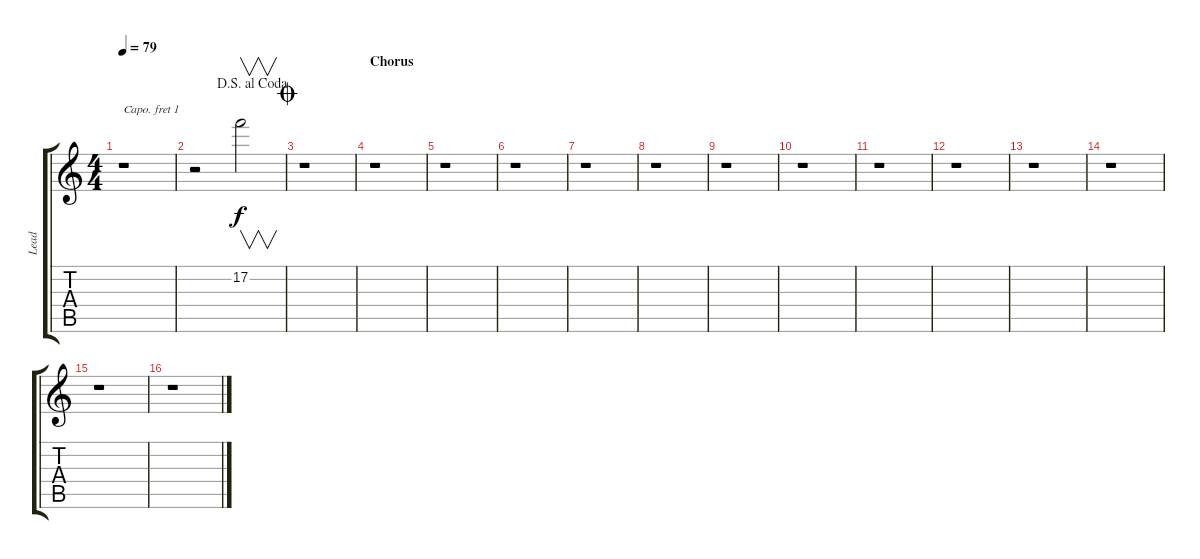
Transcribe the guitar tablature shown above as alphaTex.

\track ("Lead" "Lead") {instrument distortionguitar}
\staff {score tabs}
\capo 1
\tuning (E4 B3 G3 D3 A2 E2) {hide}
\ts (4 4)
\tempo 79
\clef g2
\ks c
r.1{dy f} |
\jump dalsegnoalcoda
r.2 17.2.2{v} |
\jump coda
r.1 |
\section ("" "Chorus")
r.1 |
r.1 |
r.1 |
r.1 |
r.1 |
r.1 |
r.1 |
r.1 |
r.1 |
r.1 |
r.1 |
r.1 |
r.1
